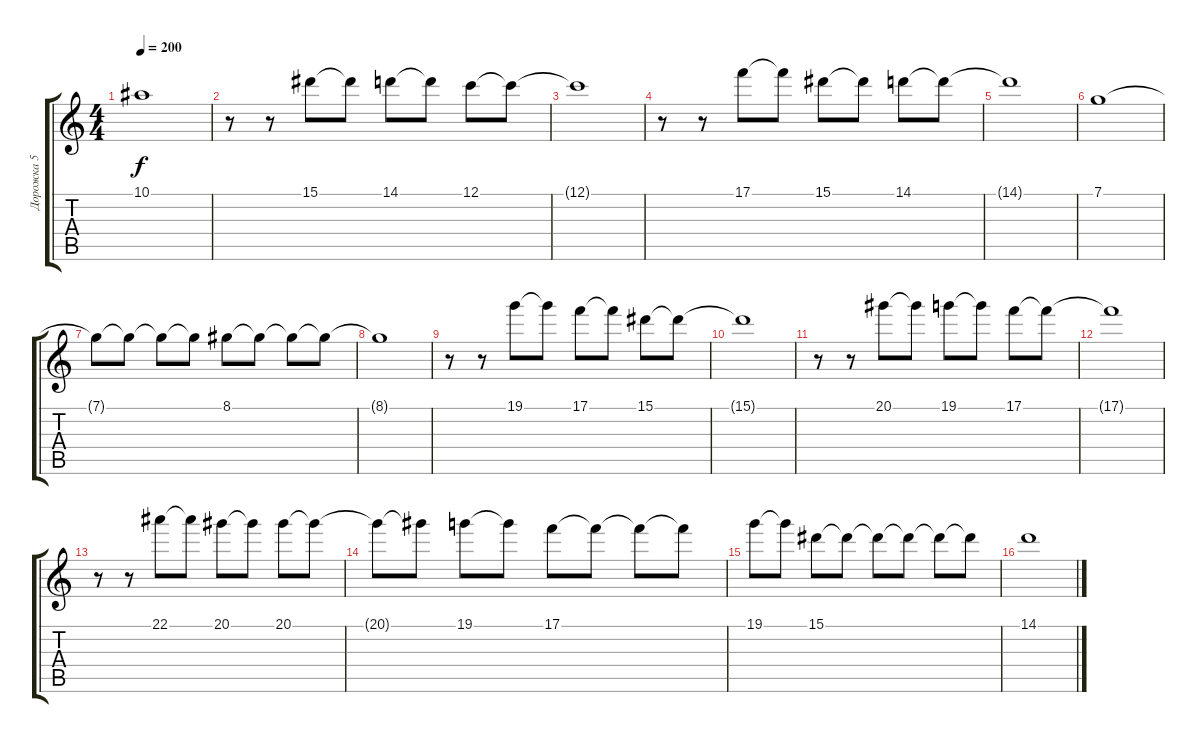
\track ("Дорожка 5" "Дорожка 5") {instrument overdrivenguitar}
\staff {score tabs}
\tuning (C4 G3 Eb3 Bb2 F2 C2) {hide}
\ts (4 4)
\tempo 200
\clef g2
\ks c
10.1.1{dy f} |
r.8 r.8 15.1.8 15.1{t}.8 14.1.8 14.1{t}.8 12.1.8 12.1{t}.8 |
12.1{t}.1 |
r.8 r.8 17.1.8 17.1{t}.8 15.1.8 15.1{t}.8 14.1.8 14.1{t}.8 |
14.1{t}.1 |
7.1.1 |
7.1{t}.8 7.1{t}.8 7.1{t}.8 7.1{t}.8 8.1.8 8.1{t}.8 8.1{t}.8 8.1{t}.8 |
8.1{t}.1 |
r.8 r.8 19.1.8 19.1{t}.8 17.1.8 17.1{t}.8 15.1.8 15.1{t}.8 |
15.1{t}.1 |
r.8 r.8 20.1.8 20.1{t}.8 19.1.8 19.1{t}.8 17.1.8 17.1{t}.8 |
17.1{t}.1 |
r.8 r.8 22.1.8 22.1{t}.8 20.1.8 20.1{t}.8 20.1.8 20.1{t}.8 |
20.1{t}.8 20.1{t}.8 19.1.8 19.1{t}.8 17.1.8 17.1{t}.8 17.1{t}.8 17.1{t}.8 |
19.1.8 19.1{t}.8 15.1.8 15.1{t}.8 15.1{t}.8 15.1{t}.8 15.1{t}.8 15.1{t}.8 |
14.1.1
